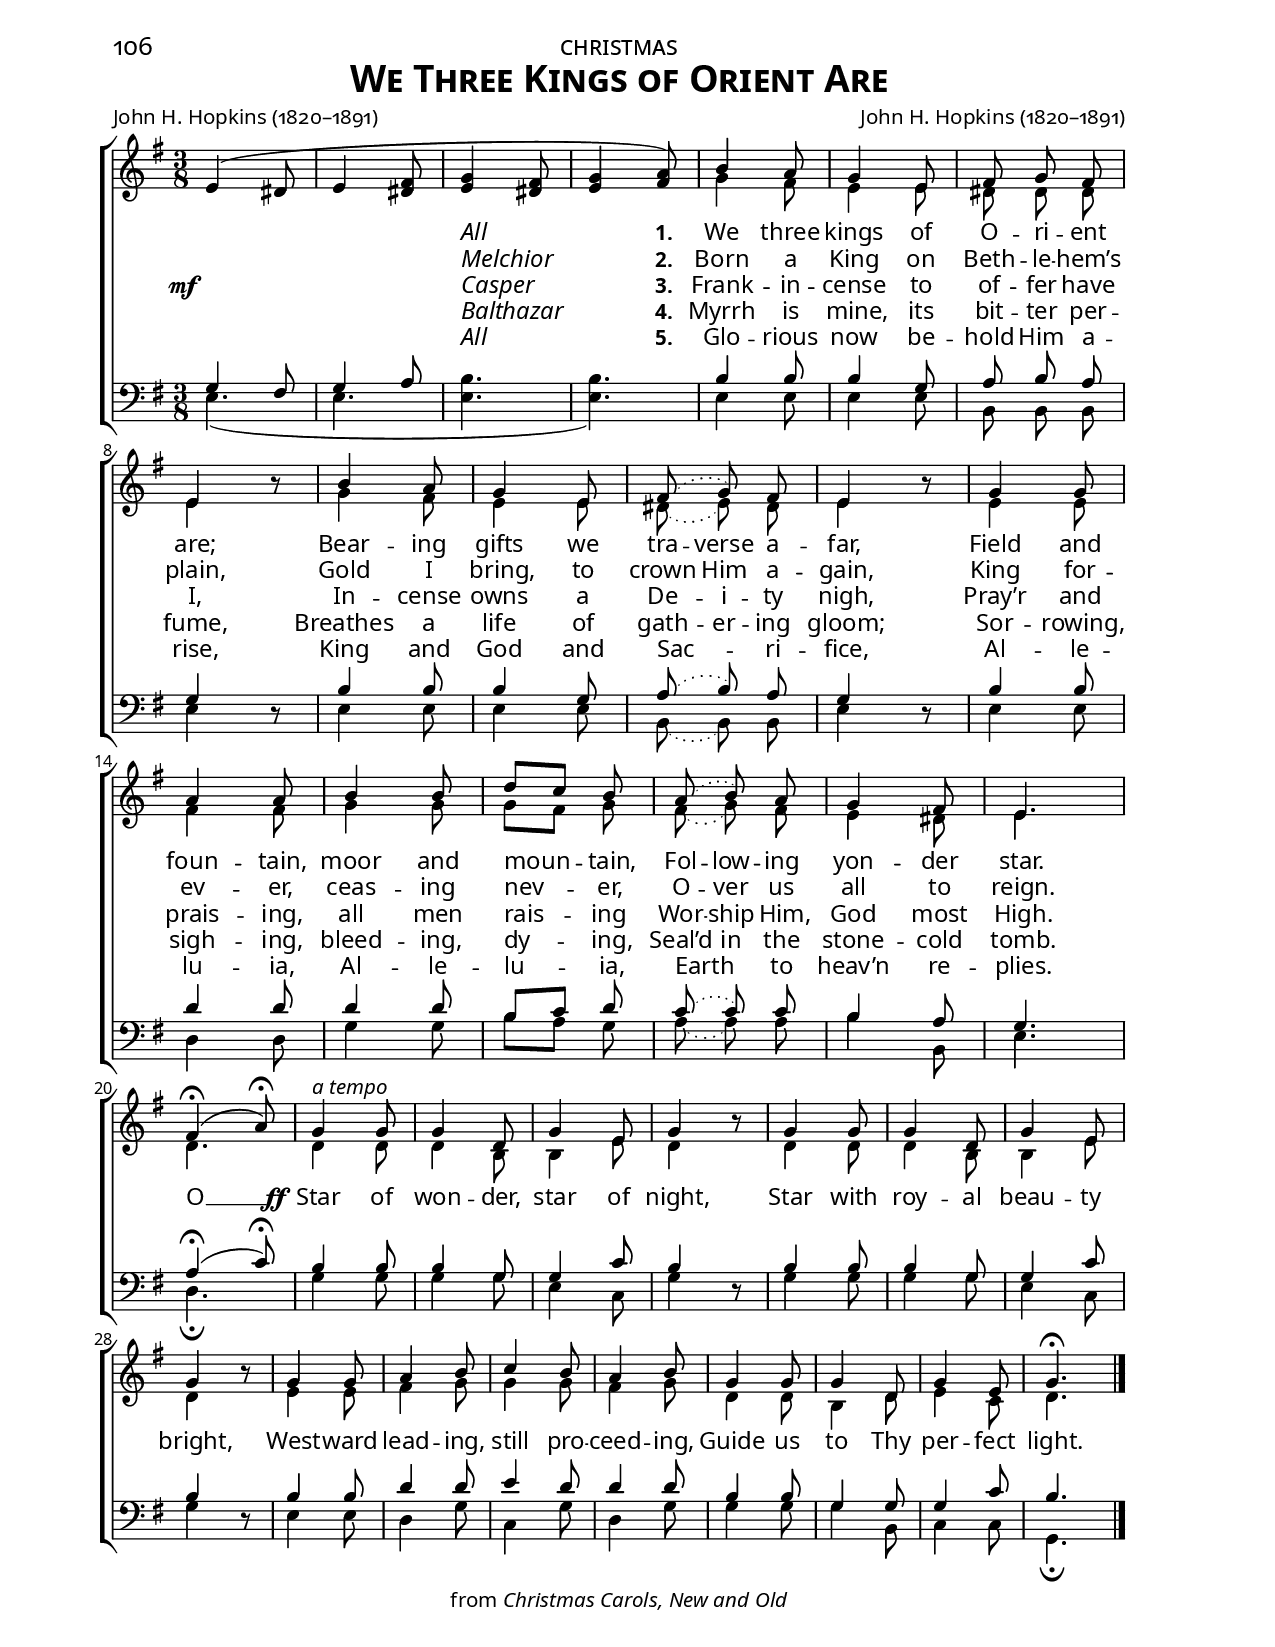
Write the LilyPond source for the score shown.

\version "2.14.2"
\include "util.ly"
#(set-global-staff-size 18) \paper{ #(define fonts (make-pango-font-tree "Garamond Premier Pro" "Garamond Premier Pro" "Garamond Premier Pro" (/ 18 20))) }
\header {
  title = \markup{\override #'(font-name . "Garamond Premier Pro Semibold"){ \abs-fontsize #18 \smallCapsOldStyle"We Three Kings of Orient Are"}}
  composer = \markup\oldStyleNum"John H. Hopkins (1820–1891)"
  poet = \markup\oldStyleNum"John H. Hopkins (1820–1891)"
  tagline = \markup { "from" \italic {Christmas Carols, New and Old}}
}
\paper {
  paper-height = 11\in
  paper-width = 8.5\in
  indent = 0\in
  system-system-spacing =
    #'((basic-distance . 0)
       (minimum-distance . 0)
       (padding . -15)
       (stretchability . 100))
  ragged-last-bottom = ##f
  ragged-bottom = ##f
  two-sided = ##t
  inner-margin = 1\in
  outer-margin = 0.75\in
  top-margin = 0.26\in
  bottom-margin = 0.25\in
  first-page-number = #106
  print-first-page-number = ##t
  headerLine = \markup{\override #'(font-name . "Garamond Premier Pro") \smallCapsOldStyle"christmas"}
  oddHeaderMarkup = \markup\fill-line{
     \override #'(font-name . "Garamond Premier Pro")\abs-fontsize #12.5
     \combine 
        \fill-line{"" \on-the-fly #print-page-number-check-first
        \oldStylePageNum""
        }
        \fill-line{\headerLine}
  }
  evenHeaderMarkup = \markup {
     \override #'(font-name . "Garamond Premier Pro")\abs-fontsize #12.5
     \combine
        \on-the-fly #print-page-number-check-first
        \oldStylePageNum""
        \fill-line{\headerLine}
  }
}
global = {
  \key g \major
  \time 3/8
  \autoBeamOff
  \override DynamicLineSpanner #'staff-padding = #0.0
  \override DynamicLineSpanner #'Y-extent = #'(0.1 . -0.1)
}

sopMusic = \relative c' {
  e4( dis8 e4 <fis dis>8 |
  <g e>4 <fis dis>8 <g e>4 <a fis>8) |
  b4 a8 g4 e8 |
  fis8\noBeam g fis |
  
  e4 b'8\rest |
  b4 a8 g4 e8 |
  \slurDotted fis8\noBeam( g) fis |
  e4 b'8\rest |
  g4 g8 |
  
  a4 a8 |
  b4 b8 |
  \slurSolid d[ c] b |
  \slurDotted a8\noBeam( b\noBeam) a |
  g4 fis8 |
  e4. | \break
  
  \slurSolid << {fis4\fermata( a8\fermata)} {s8 s32 s16. s8}>> |
  g4^\markup\italic"a tempo" g8 | g4 d8 g4 e8 | g4 b8\rest |
  g4 g8 | g4 d8 g4 e8 | g4 b8\rest |
  g4 g8 a4 b8 | c4 b8 a4 b8 |
  g4 g8 g4 d8 g4 e8 g4.\fermata \bar "|."
}
sopWords = \lyricmode {
  
}

altoMusic = \relative c'' {
  s4.*4 |
  g4 fis8 e4 e8 dis8\noBeam dis\noBeam dis |
  
  \slurDotted e4 s8 | g4 fis8 e4 e8 | dis8\noBeam( e\noBeam) dis |
  e4 s8 | e4 e8 |
  
  fis4 fis8 | g4 g8 |
  \slurSolid g[ fis] g |
  \slurDotted fis8\noBeam( g\noBeam) fis |
  e4 dis8 |
  e4. |
  
  d4. | d4 d8 d4 b8 b4 e8 d4 s8 |
  d4 d8 d4 b8 b4 e8 d4 s8 |
  
  e4 e8 fis4 g8 g4 g8 fis4 g8 d4 d8 b4 d8 |
  e4 c8 | d4. \bar "|."
}
altoWords = {
  \dropLyricsIX
  \lyricmode {
    %\set vocalName = #"All"
    %\set stanza = #"1. "
    \set ignoreMelismata = ##t
    _ _ _ _ 
    \markup\italic {All} _ _ _
    \set stanza = #"1. "
    We three kings of O -- ri -- ent are;
    Bear -- ing gifts we tra -- verse a -- far,
    Field and foun -- tain, moor and moun -- _ tain,
    Fol -- low -- ing yon -- der star.
    
    O __ _ 
  }
  \set stanza = \markup\dynamic"        ff"
  \lyricmode {
    Star of won -- der, star of night,
    Star with roy -- al beau -- ty bright,
    West -- ward lead -- ing, still pro -- ceed -- ing,
    Guide us to Thy per -- fect light.
  }
}
altoWordsII = \lyricmode {
  \dropLyricsIX
  %\set vocalName = #"Melchior"
  %\set stanza = #"2. "
  \set ignoreMelismata = ##t
  _ _ _ _ 
  \markup\italic {Melchior} _ _ _
  \set stanza = #"2. "
  Born a King on Beth -- le -- hem’s plain,
  Gold I bring, to crown Him a -- gain,
  King for -- ev -- er, ceas -- ing nev -- _ er,
  O -- ver us all to reign.
}
altoWordsIII = {
  \dropLyricsIX
  \set stanza = \markup\dynamic"mf"
  \lyricmode {
    %\set vocalName = #"Casper"
    %\set stanza = #"3. "
    \set ignoreMelismata = ##t
    _ _ _ _ 
    \markup\italic {Casper} _ _ _
    \set stanza = #"3. "
    Frank -- in -- cense to of -- fer have I,
    In -- cense owns a De -- i -- ty nigh,
    Pray’r and prais -- ing, all men rais -- _ ing
    Wor -- ship Him, God most High.
  }
}
altoWordsIV = \lyricmode {
  \dropLyricsIX
  %\set vocalName = #"Balthazar"
  %\set stanza = #"4. "
  \set ignoreMelismata = ##t
  _ _ _ _ 
  \markup\italic {Balthazar} _ _ _
  \set stanza = #"4. "
  Myrrh is mine, its bit -- ter per -- fume,
  Breathes a life of gath -- er -- ing gloom;
  Sor -- rowing, sigh -- ing, bleed -- ing, dy -- _ ing,
  Seal’d in the stone -- cold tomb.
}
altoWordsV = \lyricmode {
  \dropLyricsIX
  %\set vocalName = #"All"
  %\set stanza = #"1. "
  \set ignoreMelismata = ##t
  _ _ _ _ 
  \markup\italic {All} _ _ _
  \set stanza = #"5. "
  Glo -- rious now be -- hold Him a -- rise,
  King and God and Sac -- _ ri -- fice,
  Al -- le -- lu -- ia, Al -- le -- lu -- _ ia,
  Earth _ to heav’n re -- plies.
}

tenorMusic = \relative c' {
  g4 fis8 | g4 a8 | s4. | s4. |
  b4 b8 | b4 g8 | a8\noBeam b\noBeam a |
  
  \slurDotted g4 s8 | b4 b8 | b4 g8 | a8\noBeam( b\noBeam) a |
  g4 s8 | b4 b8 |
  
  d4 d8 | d4 d8 | \slurSolid b8[ c] d |
  \slurDotted c8\noBeam( c) c |
  b4 a8 | g4. |
  
  \slurSolid
  << a4\fermata( {s8 s32 s16.}>> c8\fermata) |
  b4 b8 b4 g8 g4 c8 b4 s8 |
  b4 b8 b4 g8 g4 c8 b4 s8 |
  
  b4 b8 d4 d8 e4 d8 | d4 d8 b4 b8 g4 g8 g4 c8 b4. \bar "|."
}
tenorWords = \lyricmode {

}

bassMusic = \relative c {
  e4.( e4. <e b'>4. <e b'>4.) |
  e4 e8 e4 e8 | b\noBeam b\noBeam b |
  
  \slurDotted e4 d8\rest | e4 e8 e4 e8 | b\noBeam( b\noBeam) b |
  e4 d8\rest | e4 e8 |
  
  d4 d8 | g4 g8 |
  \slurSolid b8[ a] g |
  \slurDotted a\noBeam( a) a |
  b4 b,8 | e4. |
  
  d4.\fermata | g4 g8 g4 g8 e4 c8 g'4 d8\rest |
  g4 g8 g4 g8 e4 c8 g'4 d8\rest |
  
  e4 e8 d4 g8 | c,4 g'8 | d4 g8 | g4 g8 | g4 b,8 |
  c4 c8 g4.\fermata \bar "|."
}
bassWords = \lyricmode {

}

\score {
  <<
   \new ChoirStaff <<
%    \new Lyrics = sopranos \with { \override VerticalAxisGroup #'nonstaff-relatedstaff-spacing = #'((basic-distance . 1)) }
    \new Staff = women <<
      \new Voice = "sopranos" { \voiceOne << \global \sopMusic >> }
      \new Voice = "altos" { \voiceTwo << \global \altoMusic >> }
    >>
    \new Lyrics \with { alignAboveContext = #"women" \override VerticalAxisGroup #'nonstaff-relatedstaff-spacing = #'((basic-distance . 1))} \lyricsto "sopranos" \sopWords
    \new Lyrics = "altosV"  \with { alignBelowContext = #"women" \override VerticalAxisGroup #'nonstaff-relatedstaff-spacing = #'((basic-distance . 1))} \lyricsto "sopranos" \altoWordsV
    \new Lyrics = "altosIV"  \with { alignBelowContext = #"women" \override VerticalAxisGroup #'nonstaff-relatedstaff-spacing = #'((basic-distance . 1))} \lyricsto "sopranos" \altoWordsIV
    \new Lyrics = "altosIII"  \with { alignBelowContext = #"women" \override VerticalAxisGroup #'nonstaff-relatedstaff-spacing = #'((basic-distance . 1))} \lyricsto "sopranos" \altoWordsIII
    \new Lyrics = "altosII"  \with { alignBelowContext = #"women" \override VerticalAxisGroup #'nonstaff-relatedstaff-spacing = #'((basic-distance . 1))} \lyricsto "sopranos" \altoWordsII
    \new Lyrics = "altos"  \with { alignBelowContext = #"women" \override VerticalAxisGroup #'nonstaff-relatedstaff-spacing = #'((padding . -0.5))} \lyricsto "sopranos" \altoWords
   \new Staff = men <<
      \clef bass
      \new Voice = "tenors" { \voiceOne << \global \tenorMusic >> }
      \new Voice = "basses" { \voiceTwo << \global \bassMusic >> }
    >>
    \new Lyrics \with { alignAboveContext = #"men" \override VerticalAxisGroup #'nonstaff-relatedstaff-spacing = #'((basic-distance . 1)) } \lyricsto "tenors" \tenorWords
    \new Lyrics \with { alignBelowContext = #"men" \override VerticalAxisGroup #'nonstaff-relatedstaff-spacing = #'((basic-distance . 1)) } \lyricsto "basses" \bassWords
  >>
%    \new PianoStaff << \new Staff { \new Voice { \pianoRH } } \new Staff { \clef "bass" \pianoLH } >>
  >>
  \layout {
  \context {
    \Lyrics
    \override LyricText #'font-size = #1.3
  }
    \context {
      \Score
      %\override SpacingSpanner #'base-shortest-duration = #(ly:make-moment 1 8)
      %\override SpacingSpanner #'common-shortest-duration = #(ly:make-moment 1 4)
    }
    \context {
      % Remove all empty staves
      % \Staff \RemoveEmptyStaves \override VerticalAxisGroup #'remove-first = ##t
    }
    \context {
      \Lyrics
      \override LyricText #'X-offset = #center-on-word
    }
  }
}

